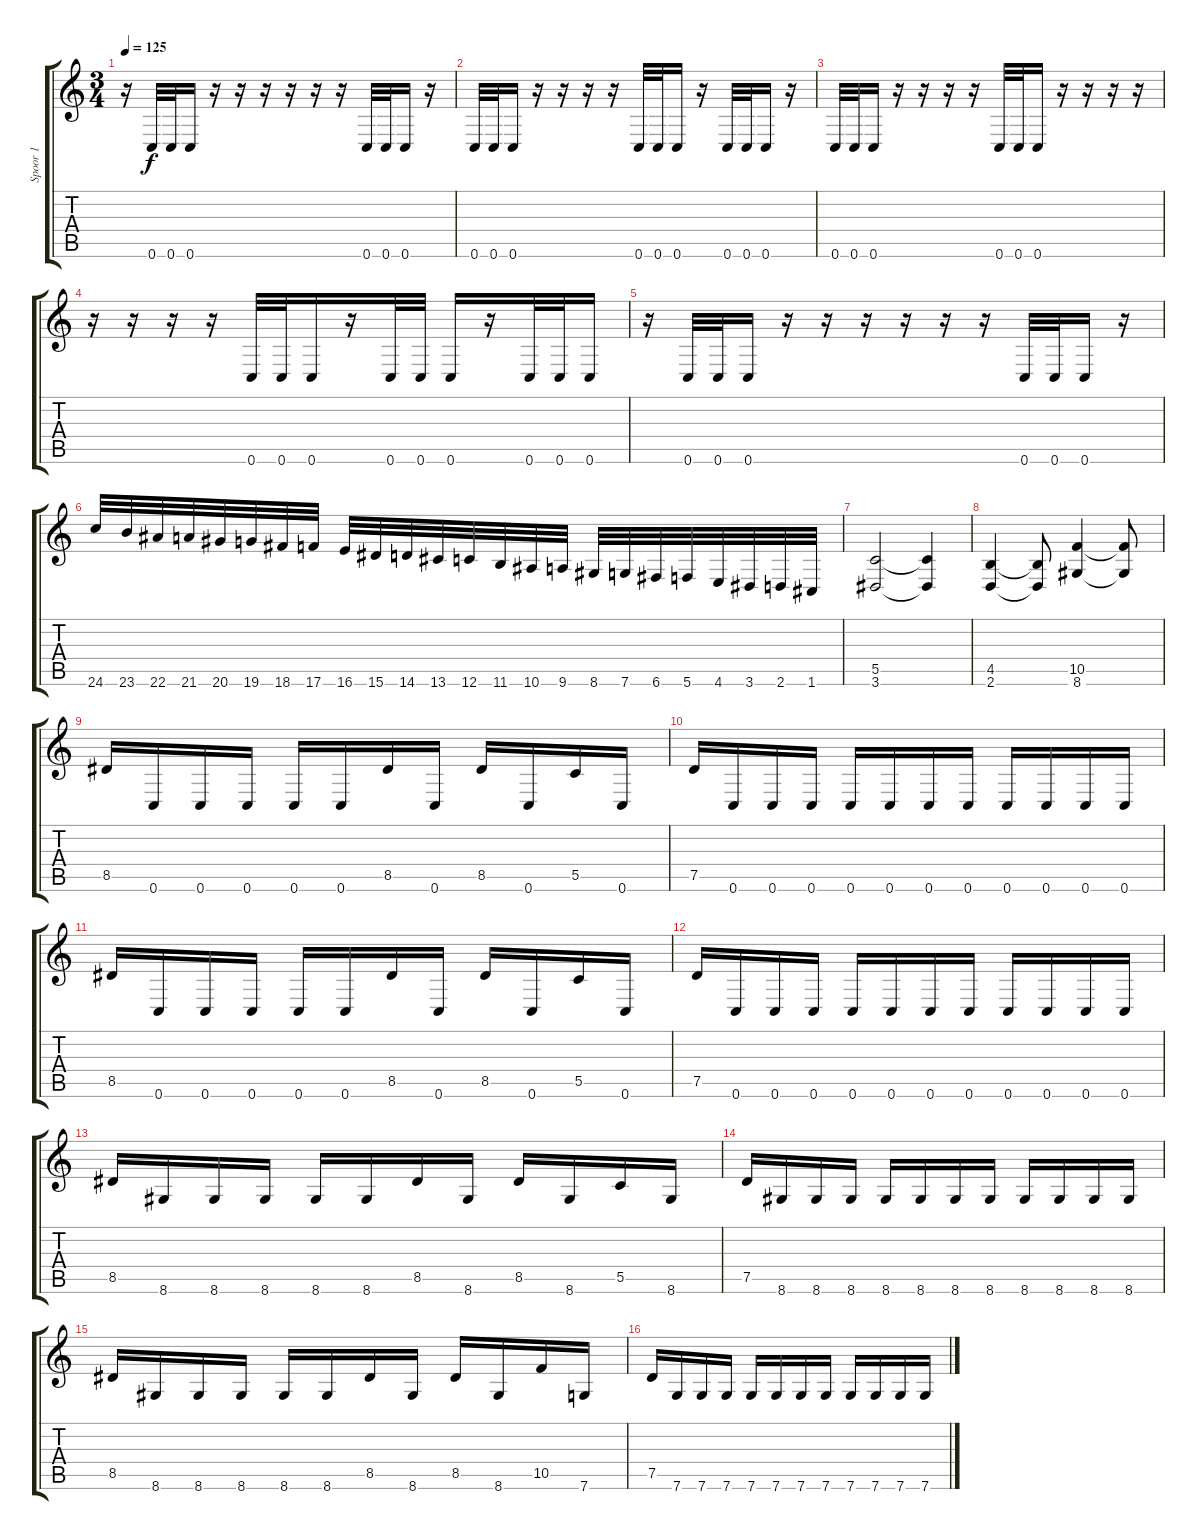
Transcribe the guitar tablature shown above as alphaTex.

\track ("Spoor 1" "Spoor 1") {instrument distortionguitar}
\staff {score tabs}
\tuning (D4 A3 F3 C3 G2 C2) {hide}
\ts (3 4)
\tempo 125
\clef g2
\ks c
r.16{dy f} 0.6.32 0.6.32 0.6.16 r.16 r.16 r.16 r.16 r.16 r.16 0.6.32 0.6.32 0.6.16 r.16 |
0.6.32 0.6.32 0.6.16 r.16 r.16 r.16 r.16 0.6.32 0.6.32 0.6.16 r.16 0.6.32 0.6.32 0.6.16 r.16 |
0.6.32 0.6.32 0.6.16 r.16 r.16 r.16 r.16 0.6.32 0.6.32 0.6.16 r.16 r.16 r.16 r.16 |
r.16 r.16 r.16 r.16 0.6.32 0.6.32 0.6.16 r.16 0.6.32 0.6.32 0.6.16 r.16 0.6.32 0.6.32 0.6.16 |
r.16 0.6.32 0.6.32 0.6.16 r.16 r.16 r.16 r.16 r.16 r.16 0.6.32 0.6.32 0.6.16 r.16 |
24.6.32 23.6.32 22.6.32 21.6.32 20.6.32 19.6.32 18.6.32 17.6.32 16.6.32 15.6.32 14.6.32 13.6.32 12.6.32 11.6.32 10.6.32 9.6.32 8.6.32 7.6.32 6.6.32 5.6.32 4.6.32 3.6.32 2.6.32 1.6.32 |
(5.5 3.6).2 (5.5{t} 3.6{t}).4 |
(4.5 2.6).4 (4.5{t} 2.6{t}).8 (10.5 8.6).4 (10.5{t} 8.6{t}).8 |
8.5.16 0.6.16 0.6.16 0.6.16 0.6.16 0.6.16 8.5.16 0.6.16 8.5.16 0.6.16 5.5.16 0.6.16 |
7.5.16 0.6.16 0.6.16 0.6.16 0.6.16 0.6.16 0.6.16 0.6.16 0.6.16 0.6.16 0.6.16 0.6.16 |
8.5.16 0.6.16 0.6.16 0.6.16 0.6.16 0.6.16 8.5.16 0.6.16 8.5.16 0.6.16 5.5.16 0.6.16 |
7.5.16 0.6.16 0.6.16 0.6.16 0.6.16 0.6.16 0.6.16 0.6.16 0.6.16 0.6.16 0.6.16 0.6.16 |
8.5.16 8.6.16 8.6.16 8.6.16 8.6.16 8.6.16 8.5.16 8.6.16 8.5.16 8.6.16 5.5.16 8.6.16 |
7.5.16 8.6.16 8.6.16 8.6.16 8.6.16 8.6.16 8.6.16 8.6.16 8.6.16 8.6.16 8.6.16 8.6.16 |
8.5.16 8.6.16 8.6.16 8.6.16 8.6.16 8.6.16 8.5.16 8.6.16 8.5.16 8.6.16 10.5.16 7.6.16 |
7.5.16 7.6.16 7.6.16 7.6.16 7.6.16 7.6.16 7.6.16 7.6.16 7.6.16 7.6.16 7.6.16 7.6.16
